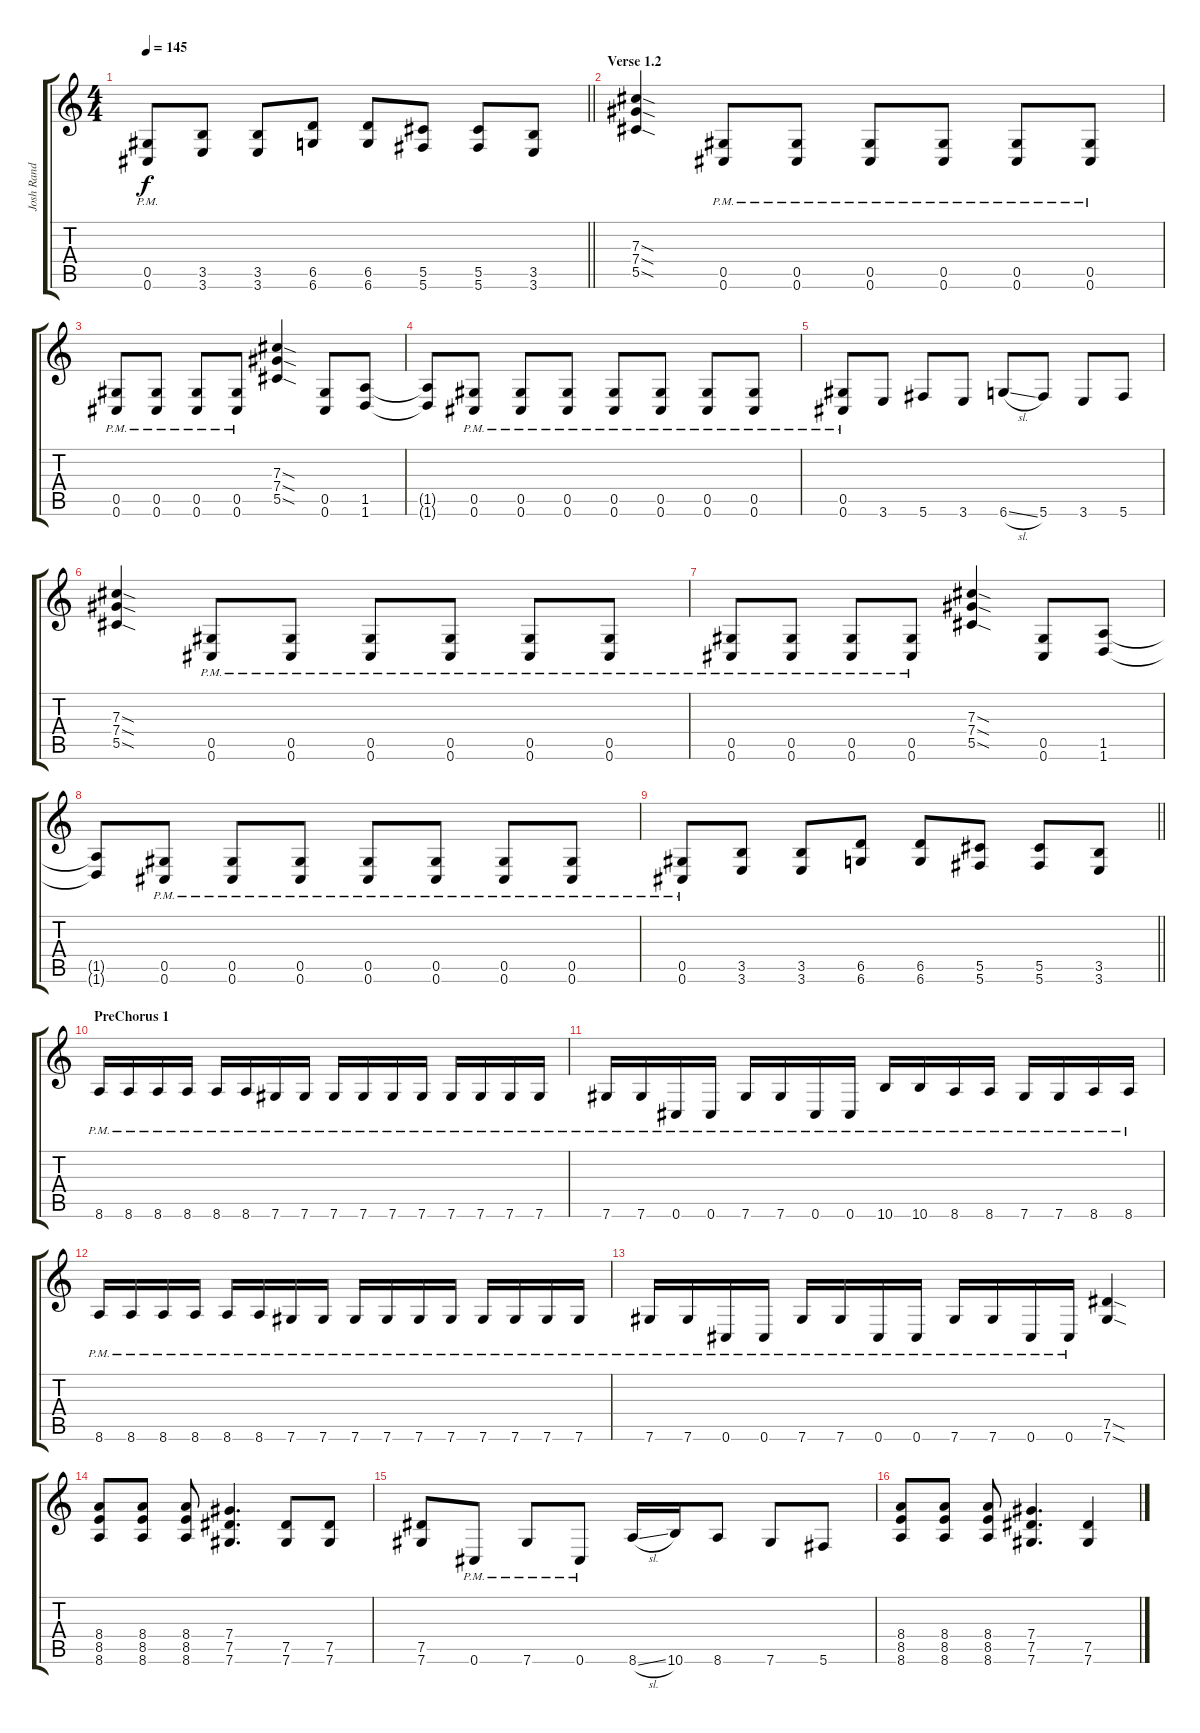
\track ("Josh Rand" "Josh Rand") {instrument overdrivenguitar}
\staff {score tabs}
\tuning (Eb4 Bb3 Gb3 Db3 Ab2 Db2) {hide}
\ts (4 4)
\tempo 145
\clef g2
\barLineRight lightlight
\ks c
(0.5{pm} 0.6{pm}).8{dy f} (3.5 3.6).8 (3.5 3.6).8 (6.5 6.6).8 (6.5 6.6).8 (5.5 5.6).8 (5.5 5.6).8 (3.5 3.6).8 |
\section ("" "Verse 1.2")
(7.3{sod} 7.4{sod} 5.5{sod}).4 (0.5{pm} 0.6{pm}).8 (0.5{pm} 0.6{pm}).8 (0.5{pm} 0.6{pm}).8 (0.5{pm} 0.6{pm}).8 (0.5{pm} 0.6{pm}).8 (0.5{pm} 0.6{pm}).8 |
(0.5{pm} 0.6{pm}).8 (0.5{pm} 0.6{pm}).8 (0.5{pm} 0.6{pm}).8 (0.5{pm} 0.6{pm}).8 (7.3{sod} 7.4{sod} 5.5{sod}).4 (0.5 0.6).8 (1.5 1.6).8 |
(1.5{t} 1.6{t}).8 (0.5{pm} 0.6{pm}).8 (0.5{pm} 0.6{pm}).8 (0.5{pm} 0.6{pm}).8 (0.5{pm} 0.6{pm}).8 (0.5{pm} 0.6{pm}).8 (0.5{pm} 0.6{pm}).8 (0.5{pm} 0.6{pm}).8 |
(0.5{pm} 0.6{pm}).8 3.6.8 5.6.8 3.6.8 6.6{sl}.8 5.6.8 3.6.8 5.6.8 |
(7.3{sod} 7.4{sod} 5.5{sod}).4 (0.5{pm} 0.6{pm}).8 (0.5{pm} 0.6{pm}).8 (0.5{pm} 0.6{pm}).8 (0.5{pm} 0.6{pm}).8 (0.5{pm} 0.6{pm}).8 (0.5{pm} 0.6{pm}).8 |
(0.5{pm} 0.6{pm}).8 (0.5{pm} 0.6{pm}).8 (0.5{pm} 0.6{pm}).8 (0.5{pm} 0.6{pm}).8 (7.3{sod} 7.4{sod} 5.5{sod}).4 (0.5 0.6).8 (1.5 1.6).8 |
(1.5{t} 1.6{t}).8 (0.5{pm} 0.6{pm}).8 (0.5{pm} 0.6{pm}).8 (0.5{pm} 0.6{pm}).8 (0.5{pm} 0.6{pm}).8 (0.5{pm} 0.6{pm}).8 (0.5{pm} 0.6{pm}).8 (0.5{pm} 0.6{pm}).8 |
\barLineRight lightlight
(0.5{pm} 0.6{pm}).8 (3.5 3.6).8 (3.5 3.6).8 (6.5 6.6).8 (6.5 6.6).8 (5.5 5.6).8 (5.5 5.6).8 (3.5 3.6).8 |
\section ("" "PreChorus 1")
8.6{pm}.16 8.6{pm}.16 8.6{pm}.16 8.6{pm}.16 8.6{pm}.16 8.6{pm}.16 7.6{pm}.16 7.6{pm}.16 7.6{pm}.16 7.6{pm}.16 7.6{pm}.16 7.6{pm}.16 7.6{pm}.16 7.6{pm}.16 7.6{pm}.16 7.6{pm}.16 |
7.6{pm}.16 7.6{pm}.16 0.6{pm}.16 0.6{pm}.16 7.6{pm}.16 7.6{pm}.16 0.6{pm}.16 0.6{pm}.16 10.6{pm}.16 10.6{pm}.16 8.6{pm}.16 8.6{pm}.16 7.6{pm}.16 7.6{pm}.16 8.6{pm}.16 8.6{pm}.16 |
8.6{pm}.16 8.6{pm}.16 8.6{pm}.16 8.6{pm}.16 8.6{pm}.16 8.6{pm}.16 7.6{pm}.16 7.6{pm}.16 7.6{pm}.16 7.6{pm}.16 7.6{pm}.16 7.6{pm}.16 7.6{pm}.16 7.6{pm}.16 7.6{pm}.16 7.6{pm}.16 |
7.6{pm}.16 7.6{pm}.16 0.6{pm}.16 0.6{pm}.16 7.6{pm}.16 7.6{pm}.16 0.6{pm}.16 0.6{pm}.16 7.6{pm}.16 7.6{pm}.16 0.6{pm}.16 0.6{pm}.16 (7.5{sod} 7.6{sod}).4 |
(8.4 8.5 8.6).8 (8.4 8.5 8.6).8 (8.4 8.5 8.6).8 (7.4 7.5 7.6).4{d} (7.5 7.6).8 (7.5 7.6).8 |
(7.5 7.6).8 0.6{pm}.8 7.6{pm}.8 0.6{pm}.8 8.6{sl}.16 10.6.16 8.6.8 7.6.8 5.6.8 |
(8.4 8.5 8.6).8 (8.4 8.5 8.6).8 (8.4 8.5 8.6).8 (7.4 7.5 7.6).4{d} (7.5 7.6).4
